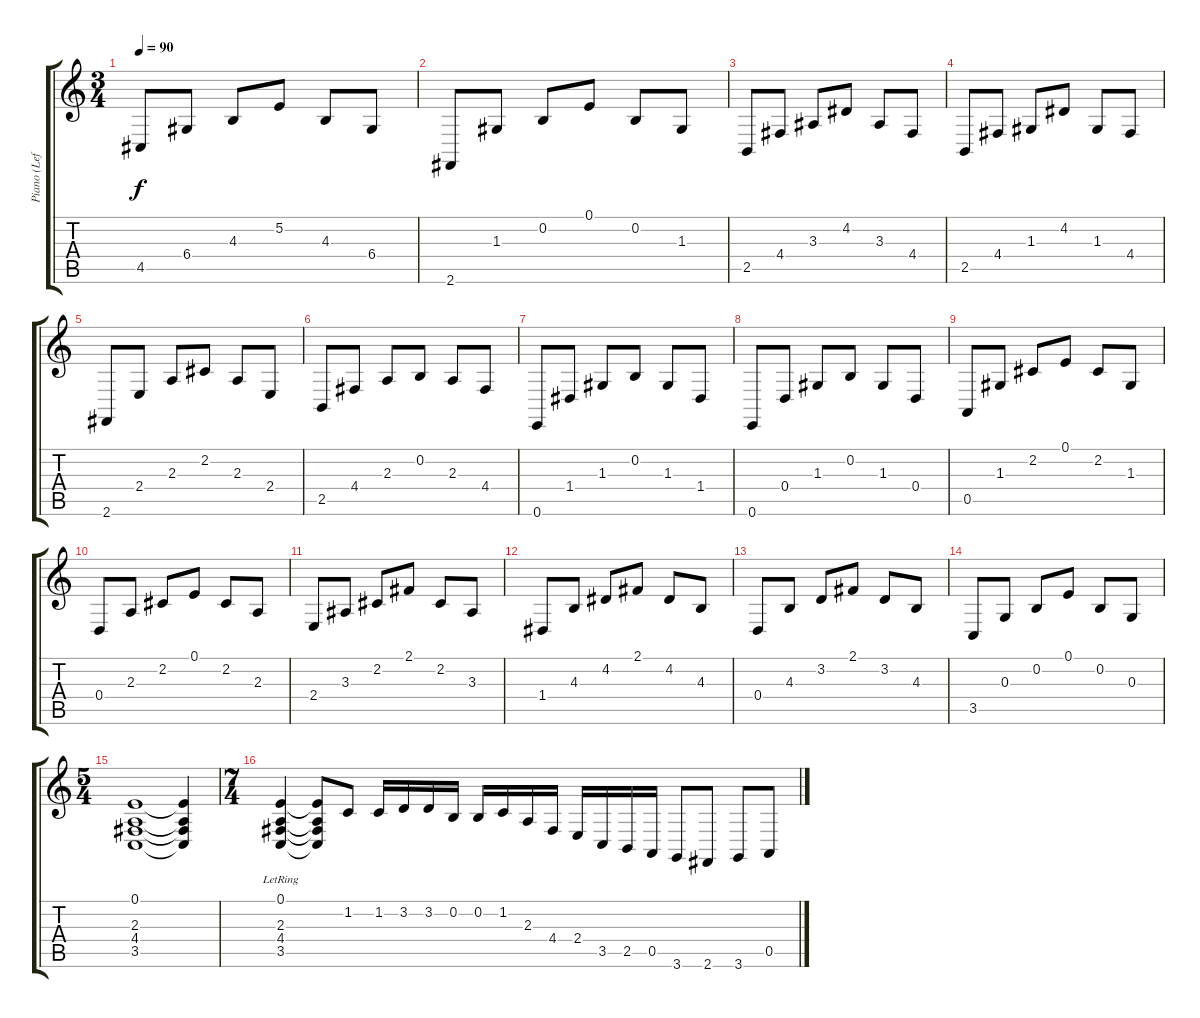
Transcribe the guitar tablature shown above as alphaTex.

\track ("Piano (Left Hand)" "Piano (Lef") {instrument acousticgrandpiano}
\staff {score tabs}
\tuning (E4 B3 G3 D3 A2 E2) {hide}
\ts (3 4)
\tempo 90
\clef g2
\ks c
4.5.8{dy f} 6.4.8 4.3.8 5.2.8 4.3.8 6.4.8 |
2.6.8 1.3.8 0.2.8 0.1.8 0.2.8 1.3.8 |
2.5.8 4.4.8 3.3.8 4.2.8 3.3.8 4.4.8 |
2.5.8 4.4.8 1.3.8 4.2.8 1.3.8 4.4.8 |
2.6.8 2.4.8 2.3.8 2.2.8 2.3.8 2.4.8 |
2.5.8 4.4.8 2.3.8 0.2.8 2.3.8 4.4.8 |
0.6.8 1.4.8 1.3.8 0.2.8 1.3.8 1.4.8 |
0.6.8 0.4.8 1.3.8 0.2.8 1.3.8 0.4.8 |
0.5.8 1.3.8 2.2.8 0.1.8 2.2.8 1.3.8 |
0.4.8 2.3.8 2.2.8 0.1.8 2.2.8 2.3.8 |
2.4.8 3.3.8 2.2.8 2.1.8 2.2.8 3.3.8 |
1.4.8 4.3.8 4.2.8 2.1.8 4.2.8 4.3.8 |
0.4.8 4.3.8 3.2.8 2.1.8 3.2.8 4.3.8 |
3.5.8 0.3.8 0.2.8 0.1.8 0.2.8 0.3.8 |
\ts (5 4)
(0.1 2.3 4.4 3.5).1 (0.1{t} 2.3{t} 4.4{t} 3.5{t}).4 |
\ts (7 4)
(0.1 2.3{lr} 4.4{lr} 3.5{lr}).4 (0.1{t} 2.3{t} 4.4{t} 3.5{t}).8 1.2.8 1.2.16 3.2.16 3.2.16 0.2.16 0.2.16 1.2.16 2.3.16 4.4.16 2.4.16 3.5.16 2.5.16 0.5.16 3.6.8 2.6.8 3.6.8 0.5.8
